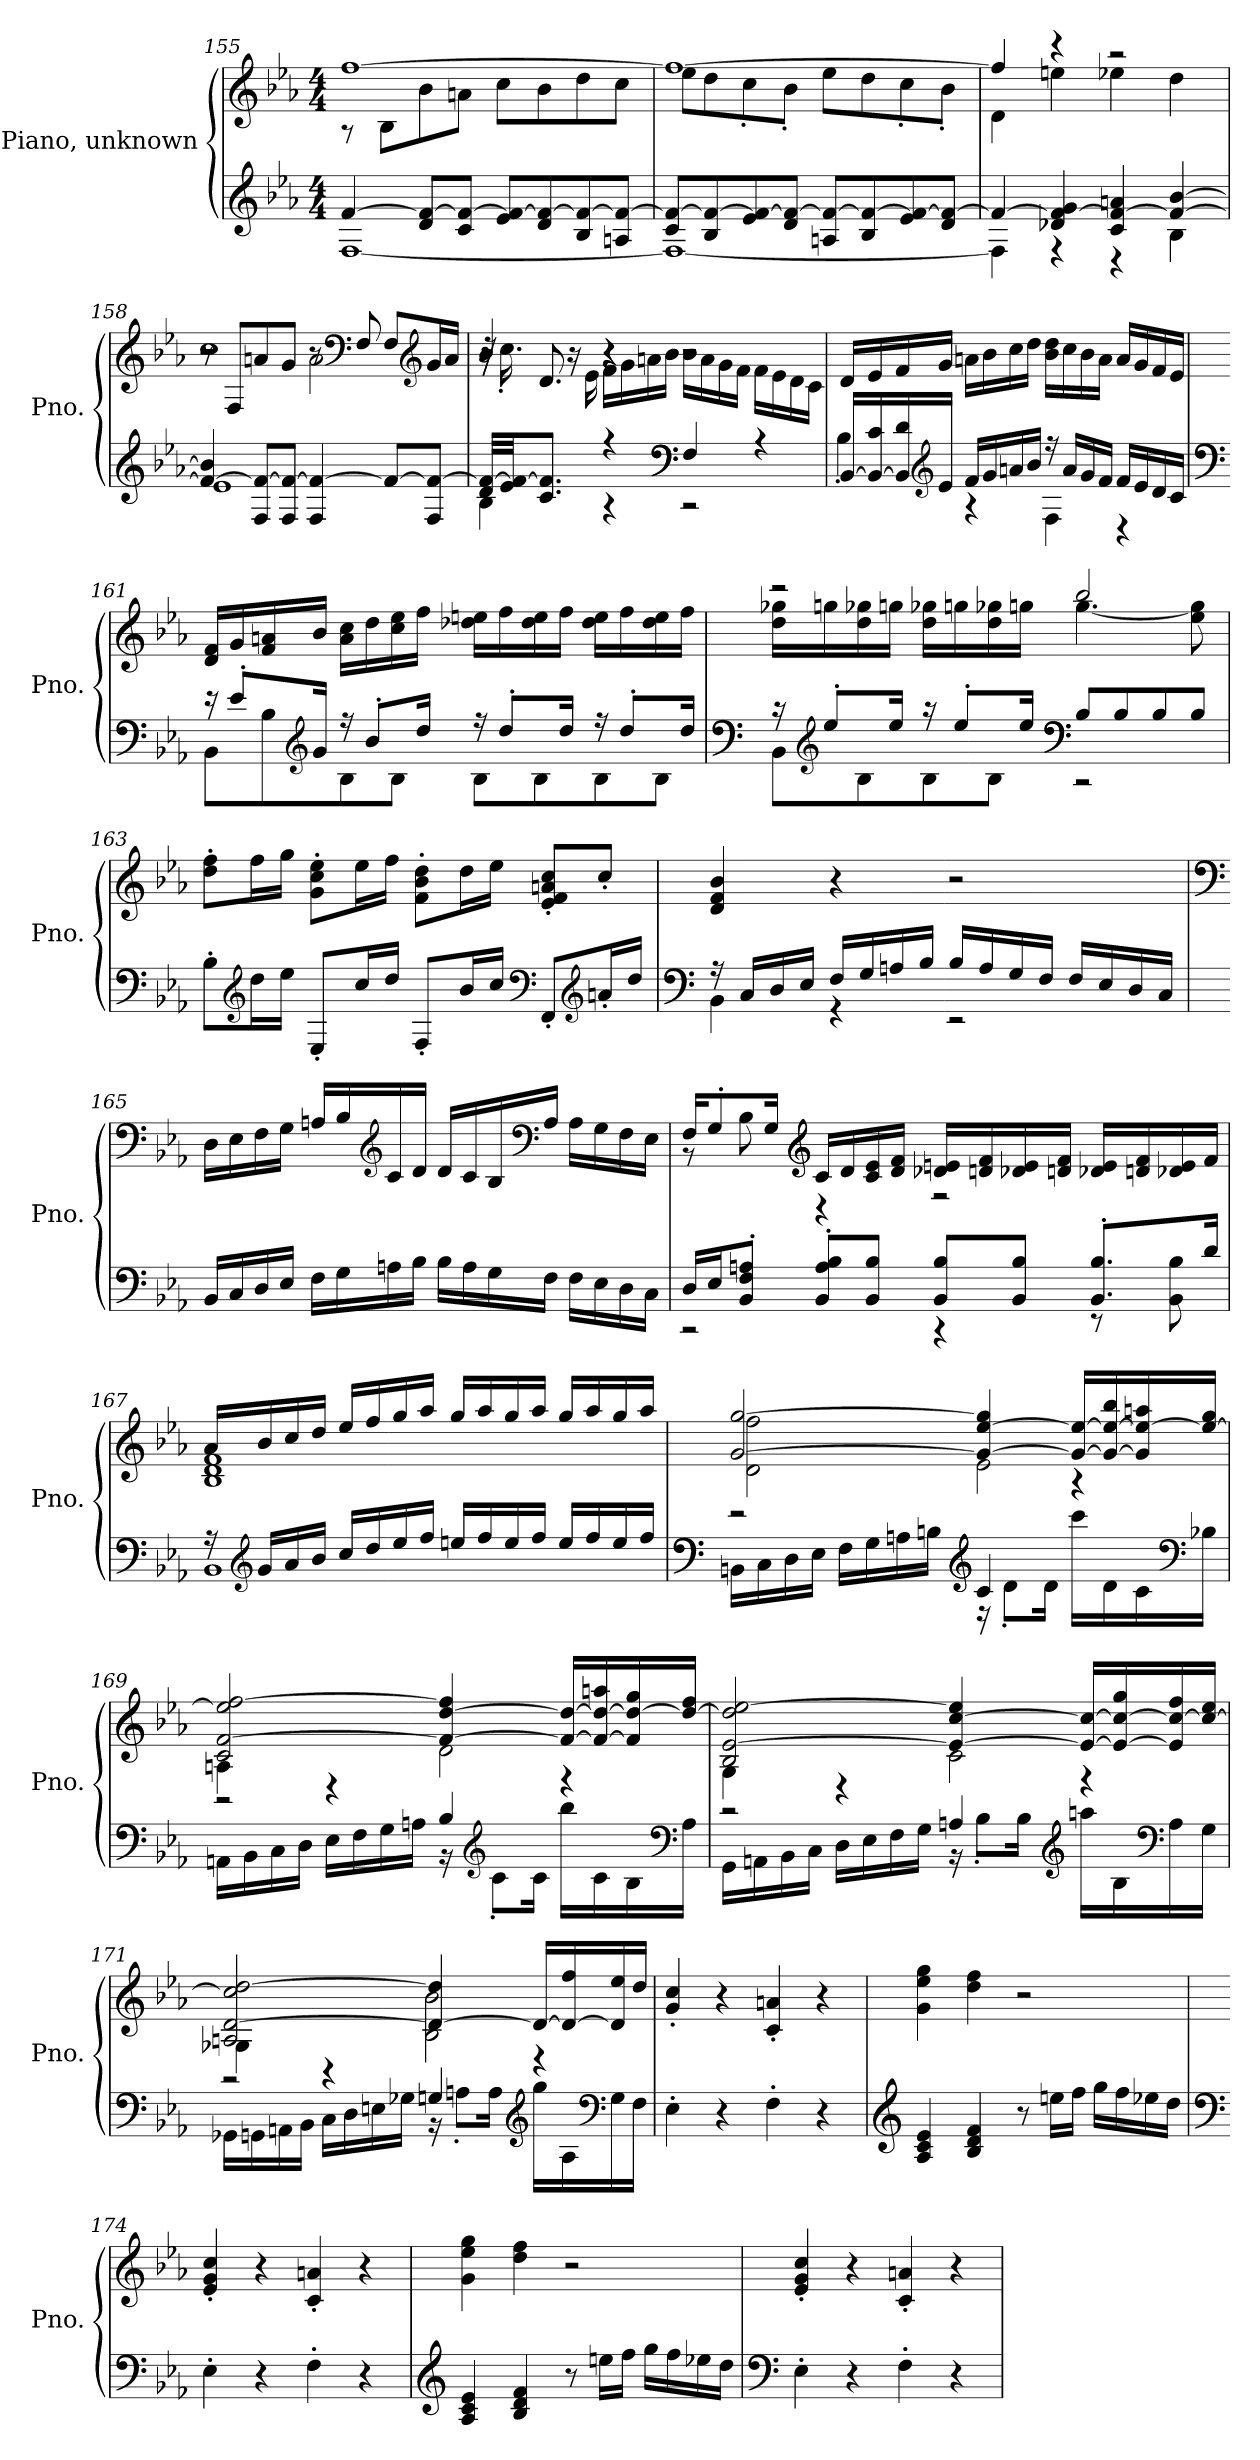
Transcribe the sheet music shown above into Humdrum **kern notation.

**kern	**kern
*part1	*part1
*staff2	*staff1
*I"Piano, unknown	*
*I'Pno.	*
*clefG2	*clefG2
*k[b-e-a-]	*k[b-e-a-]
*M4/4	*M4/4
=155	=155
*^	*^
[4f/	[1F	[1ff	8r
.	.	.	8B-\L
8d/ 8f/_L	.	.	8b-\
8c/ 8f/_J	.	.	8an\J
8e-/ 8f/_L	.	.	8cc\L
8d/ 8f/_	.	.	8b-\
8B-/ 8f/_	.	.	8dd\
8An/ 8f/_J	.	.	8cc\J
=156	=156	=156	=156
8c/ 8f/_L	1F_	1ff_	8ee-\L
8B-/ 8f/_	.	.	8dd\
8e-/ 8f/_	.	.	8cc'\
8d/ 8f/_J	.	.	8b-'\J
8An/ 8f/_L	.	.	8ee-\L
8B-/ 8f/_	.	.	8dd\
8e-/ 8f/_	.	.	8cc'\
8d/ 8f/_J	.	.	8b-'\J
=157	=157	=157	=157
4f/_	4F\]	4ff/]	4d\
4d-X/ 4f/_ 4g/	4r	4r	4een\
4c/ 4f/_ 4an/	4r	2r	4ee-X\
4f/_ [4b-/	4B-\	.	4dd\
!!LO:LB:g=z
=158	=158	=158	=158
*	*	*	*^
4f/_ 4b-/]	1e-	1cc	2r	8r
.	.	.	.	8F/L
8F/ 8f/_L	.	.	.	8an/
8F/ 8f/_J	.	.	.	8g/J
4F/ 4f/_	.	.	2a\	8r
*	*	*clefF4	*	*
.	.	.	.	8F/
8f/L_	.	.	.	8F/L
*	*	*clefG2	*	*
8F/ 8f/_J	.	.	.	16g/L
.	.	.	.	16a/JJ
=159	=159	=159	=159	=159
32d/ 32f/_LLL	4B-\	4b-/	32r	16r
32e-/ 32f/_JJ	.	.	16.cc'\	.
8.c/ 8.f/]J	.	.	.	8.d/
.	.	.	16r	.
.	.	.	16e-\	.
4r	4r	4r	16f\LL	4r
.	.	.	16g\	.
.	.	.	16an\	.
.	.	.	16b-\JJ	.
*clefF4	*	*	*	*
4F/	2r	2r	16b-\LL	2r
.	.	.	16a\	.
.	.	.	16g\	.
.	.	.	16f\JJ	.
4r	.	.	16f\LL	.
.	.	.	16e-\	.
.	.	.	16d\	.
.	.	.	16c\JJ	.
*	*	*v	*v	*v
!!LO:LB:g=z
=160	=160	=160
[16BB-/LL	4B-'\	16d/LL
16BB-/_ 16c/	.	16e-/
16BB-/] 16d/	.	16f/
*clefG2	*	*
16e-/JJ	.	16g/JJ
16f/LL	4r	16an\LL
16g/	.	16b-\
16an/	.	16cc\
16b-/JJ	.	16dd\JJ
16r	4F\	16b-\ 16dd\LL
16a/LL	.	16cc\
16g/	.	16b-\
16f/JJ	.	16a\JJ
16f/LL	4r	16a/LL
16e-/	.	16g/
16d/	.	16f/
16c/JJ	.	16e-/JJ
=161	=161	=161
*clefF4	*	*
16r	8BB-\L	16d/ 16f/LL
8e-'/L	.	16g/
.	8B-\	16f/ 16an/
*clefG2	*	*
16g/Jk	.	16b-/JJ
16r	8B-\	16a\ 16cc\LL
8b-'/L	.	16dd\
.	8B-\J	16cc\ 16ee-\
16dd/Jk	.	16ff\JJ
16r	8B-\L	16dd-X\ 16een\LL
8dd'/L	.	16ff\
.	8B-\	16dd-\ 16ee\
16dd/Jk	.	16ff\JJ
16r	8B-\	16dd-\ 16ee\LL
8dd'/L	.	16ff\
.	8B-\J	16dd-\ 16ee\
16dd/Jk	.	16ff\JJ
!!LO:LB:g=z
=162	=162	=162
*clefF4	*	*
*	*	*^
16r	8BB-\L	2r	16dd\ 16gg-X\LL
*clefG2	*	*	*
8ee-'/L	.	.	16ggn\
.	8B-\	.	16dd\ 16gg-X\
16ee-/Jk	.	.	16ggn\JJ
16r	8B-\	.	16dd\ 16gg-X\LL
8ee-'/L	.	.	16ggn\
.	8B-\J	.	16dd\ 16gg-X\
16ee-/Jk	.	.	16ggn\JJ
*clefF4	*	*	*
8B-/L	2r	2bb-/	[4.gg\
8B-/	.	.	.
8B-/	.	.	.
8B-/J	.	.	8ee-\ 8gg\]
*v	*v	*	*
*	*v	*v
=163	=163
8B-'\L	8dd\' 8ff\'L
*clefG2	*
16dd\L	16ff\L
16ee-\JJ	16gg\JJ
8E-'/L	8g\' 8cc\' 8ee-\'L
16cc/L	16ee-\L
16dd/JJ	16ff\JJ
8F'/L	8f\' 8b-\' 8dd\'L
16b-/L	16dd\L
16cc/JJ	16ee-\JJ
*clefF4	*
8FF'/L	8e-/' 8f/' 8an/' 8cc/'L
*clefG2	*
16an'/L	8cc'/J
16dd/JJ	.
!!LO:LB:g=z
=164	=164
*clefF4	*
*^	*
16r	4BB-\	4d/ 4f/ 4b-/
16C/LL	.	.
16D/	.	.
16E-/JJ	.	.
16F/LL	4r	4r
16G/	.	.
16An/	.	.
16B-/JJ	.	.
16B-/LL	2r	2r
16A/	.	.
16G/	.	.
16F/JJ	.	.
16F/LL	.	.
16E-/	.	.
16D/	.	.
16C/JJ	.	.
*v	*v	*
=165	=165
*	*clefF4
16BB-/LL	16D\LL
16C/	16E-\
16D/	16F\
16E-/JJ	16G\JJ
16F\LL	16An/LL
16G\	16B-/
*	*clefG2
16An\	16c/
16B-\JJ	16d/JJ
16B-\LL	16d/LL
16A\	16c/
16G\	16B-/
*	*clefF4
16F\JJ	16A/JJ
16F\LL	16A\LL
16E-\	16G\
16D\	16F\
16C\JJ	16E-\JJ
!!LO:LB:g=z
=166	=166
*^	*^
16D/LL	2r	16F/KL	8r
16E-/J	.	8G'/	.
8BB-/' 8F/' 8An/'J	.	.	8B-\
.	.	16G/Jk	.
*	*	*clefG2	*
8BB-/' 8A/' 8B-/'L	.	16c/LL	4r
.	.	16d/	.
8BB-/ 8B-/J	.	16c/ 16e-/	.
.	.	16d/ 16f/JJ	.
8BB-/ 8B-/L	4r	16d-X/ 16en/LL	2r
.	.	16dn/ 16f/	.
8BB-/ 8B-/J	.	16d-X/ 16e/	.
.	.	16dn/ 16f/JJ	.
8.BB-/' 8.B-/'L	8r	16d-X/ 16e/LL	.
.	.	16dn/ 16f/	.
.	8BB-\ 8B-\	16d-X/ 16e/	.
16d/Jk	.	16f/JJ	.
!!LO:PB:g=z	!!
=167	=167	=167	=167
16r	1BB-	16a-/LL	1B- 1d 1f
*clefG2	*	*	*
16g/LL	.	16b-/	.
16a-/	.	16cc/	.
16b-/JJ	.	16dd/JJ	.
16cc/LL	.	16ee-/LL	.
16dd/	.	16ff/	.
16ee-/	.	16gg/	.
16ff/JJ	.	16aa-/JJ	.
16een/LL	.	16gg/LL	.
16ff/	.	16aa-/	.
16ee/	.	16gg/	.
16ff/JJ	.	16aa-/JJ	.
16ee/LL	.	16gg/LL	.
16ff/	.	16aa-/	.
16ee/	.	16gg/	.
16ff/JJ	.	16aa-/JJ	.
=168	=168	=168	=168
*clefF4	*	*	*
2r	16BBn\LL	[2g/ [2gg/	2d\ 2ff\
.	16C\	.	.
.	16D\	.	.
.	16E-\JJ	.	.
.	16F\LL	.	.
.	16G\	.	.
.	16An\	.	.
.	16Bn\JJ	.	.
*clefG2	*	*	*
4c/	16r	4g/_ [4ee-/ 4gg/]	2e-\
.	8d'\L	.	.
.	16d\Jk	.	.
4r	16ccc\LL	16g/_ 16ee-/_LL	.
.	16d\	16g/_ 16ee-/_ 16bb-/	.
.	16c\	16g/] 16ee-/_ 16aan/	.
*clefF4	*	*	*
.	16B-X\JJ	16ee-/_ 16gg/JJ	.
!!LO:LB:g=z	!!
=169	=169	=169	=169
2r	16AAn\LL	2c/ [2f/ 2ee-/] [2ff/	4An\
.	16BB-\	.	.
.	16C\	.	.
.	16D\JJ	.	.
.	16E-\LL	.	4r
.	16F\	.	.
.	16G\	.	.
.	16An\JJ	.	.
4B-/	16r	4f/_ [4dd/ 4ff/]	2d\
*clefG2	*	*	*
.	8c'\L	.	.
.	16c\Jk	.	.
4r	16bb-\LL	16f/_ 16dd/_LL	.
.	16c\	16f/_ 16dd/_ 16aan/	.
.	16B-\	16f/] 16dd/_ 16gg/	.
*clefF4	*	*	*
.	16A\JJ	16dd/_ 16ff/JJ	.
=170	=170	=170	=170
2r	16GG\LL	2B-/ [2e-/ 2dd/] [2ee-/	4G\
.	16AAn\	.	.
.	16BB-\	.	.
.	16C\JJ	.	.
.	16D\LL	.	4r
.	16E-\	.	.
.	16F\	.	.
.	16G\JJ	.	.
4An/	16r	4e-/_ [4cc/ 4ee-/]	2c\
.	8B-'\L	.	.
.	16B-\Jk	.	.
*clefG2	*	*	*
4r	16aan\LL	16e-/_ 16cc/_LL	.
.	16B-\	16e-/_ 16cc/_ 16gg/	.
*clefF4	*	*	*
.	16A\	16e-/] 16cc/_ 16ff/	.
.	16G\JJ	16cc/_ 16ee-/JJ	.
!!LO:LB:g=z	!!
=171	=171	=171	=171
2r	16GG-X\LL	2An/ [2d/ 2cc/] [2dd/	4G-X\
.	16GGn\	.	.
.	16AAn\	.	.
.	16BB-\JJ	.	.
.	16C\LL	.	4r
.	16D\	.	.
.	16En\	.	.
.	16G-X\JJ	.	.
4Gn/	16r	4d/_ 4dd/]	2B-\ 2b-\
.	8An'\L	.	.
.	16A\Jk	.	.
*clefG2	*	*	*
4r	16gg\LL	16d/LL_	.
.	16A\	16d/_ 16ff/	.
*clefF4	*	*	*
.	16G\	16d/] 16ee-/	.
.	16F\JJ	16dd/JJ	.
*v	*v	*	*
*	*v	*v
=172	=172
4E-'\	4g/' 4cc/'
4r	4r
4F'\	4c/' 4an/'
4r	4r
=173	=173
*clefG2	*
4A-/ 4c/ 4e-/	4g\ 4ee-\ 4gg\
4B-/ 4d/ 4f/	4dd\ 4ff\
8r	2r
16een\LL	.
16ff\JJ	.
16gg\LL	.
16ff\	.
16ee-X\	.
16dd\JJ	.
!!LO:LB:g=z
=174	=174
*clefF4	*
4E-'\	4e-/' 4g/' 4cc/'
4r	4r
4F'\	4c/' 4an/'
4r	4r
=175	=175
*clefG2	*
4A-/ 4c/ 4e-/	4g\ 4ee-\ 4gg\
4B-/ 4d/ 4f/	4dd\ 4ff\
8r	2r
16een\LL	.
16ff\JJ	.
16gg\LL	.
16ff\	.
16ee-X\	.
16dd\JJ	.
=176	=176
*clefF4	*
4E-'\	4e-/' 4g/' 4cc/'
4r	4r
4F'\	4c/' 4an/'
4r	4r
=	=
*-	*-
